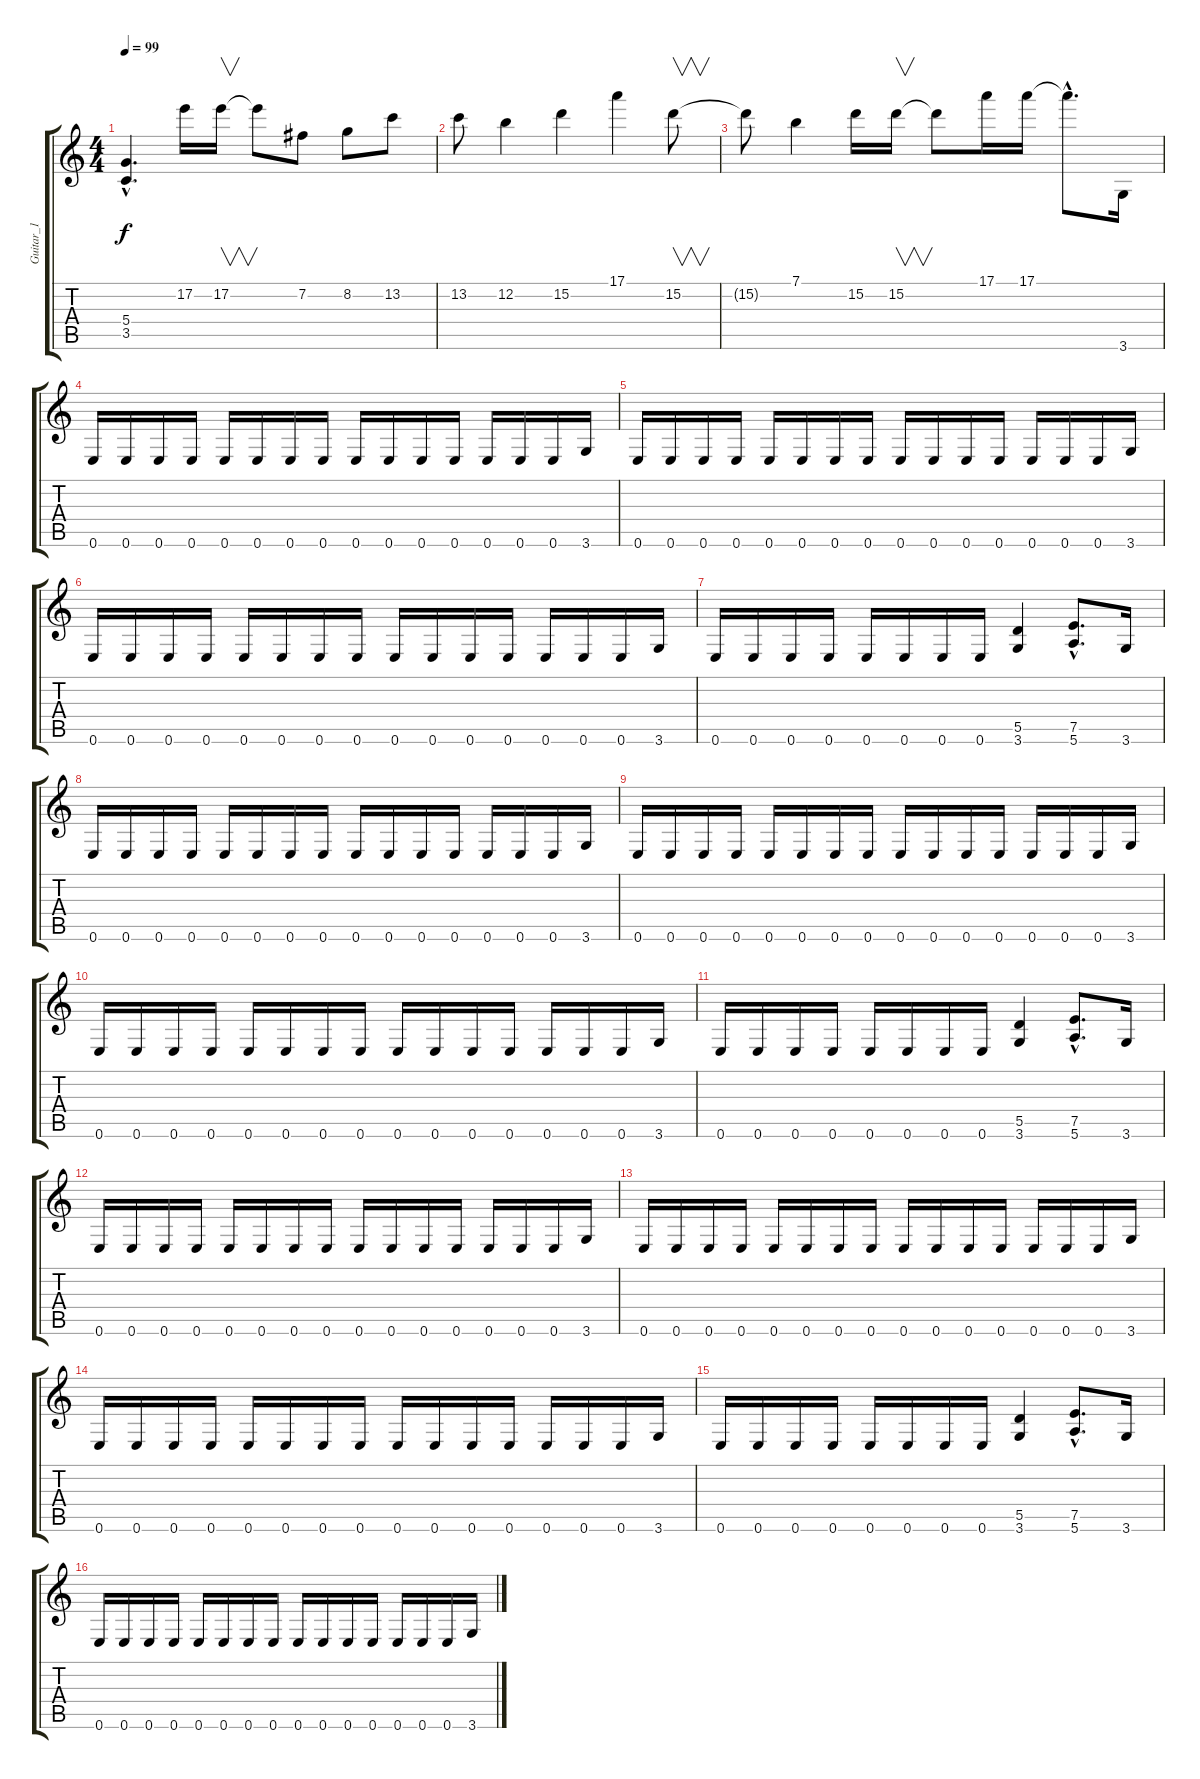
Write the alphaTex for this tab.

\track ("Guitar_1" "Guitar_1") {instrument overdrivenguitar}
\staff {score tabs}
\tuning (E4 B3 G3 D3 A2 E2) {hide}
\ts (4 4)
\tempo 99
\clef g2
\ks c
(5.4{hac} 3.5{hac}).4{d dy f} 17.2.16 17.2.16{v} 17.2{t}.8 7.2.8 8.2.8 13.2.8 |
13.2.8 12.2.4 15.2.4 17.1.4 15.2.8{v} |
15.2{t}.8 7.1.4 15.2.16 15.2.16{v} 15.2{t}.8 17.1.16 17.1.16 17.1{hac t}.8{d} 3.6.16 |
0.6.16 0.6.16 0.6.16 0.6.16 0.6.16 0.6.16 0.6.16 0.6.16 0.6.16 0.6.16 0.6.16 0.6.16 0.6.16 0.6.16 0.6.16 3.6.16 |
0.6.16 0.6.16 0.6.16 0.6.16 0.6.16 0.6.16 0.6.16 0.6.16 0.6.16 0.6.16 0.6.16 0.6.16 0.6.16 0.6.16 0.6.16 3.6.16 |
0.6.16 0.6.16 0.6.16 0.6.16 0.6.16 0.6.16 0.6.16 0.6.16 0.6.16 0.6.16 0.6.16 0.6.16 0.6.16 0.6.16 0.6.16 3.6.16 |
0.6.16 0.6.16 0.6.16 0.6.16 0.6.16 0.6.16 0.6.16 0.6.16 (5.5 3.6).4 (7.5{hac} 5.6{hac}).8{d} 3.6.16 |
0.6.16 0.6.16 0.6.16 0.6.16 0.6.16 0.6.16 0.6.16 0.6.16 0.6.16 0.6.16 0.6.16 0.6.16 0.6.16 0.6.16 0.6.16 3.6.16 |
0.6.16 0.6.16 0.6.16 0.6.16 0.6.16 0.6.16 0.6.16 0.6.16 0.6.16 0.6.16 0.6.16 0.6.16 0.6.16 0.6.16 0.6.16 3.6.16 |
0.6.16 0.6.16 0.6.16 0.6.16 0.6.16 0.6.16 0.6.16 0.6.16 0.6.16 0.6.16 0.6.16 0.6.16 0.6.16 0.6.16 0.6.16 3.6.16 |
0.6.16 0.6.16 0.6.16 0.6.16 0.6.16 0.6.16 0.6.16 0.6.16 (5.5 3.6).4 (7.5{hac} 5.6{hac}).8{d} 3.6.16 |
0.6.16 0.6.16 0.6.16 0.6.16 0.6.16 0.6.16 0.6.16 0.6.16 0.6.16 0.6.16 0.6.16 0.6.16 0.6.16 0.6.16 0.6.16 3.6.16 |
0.6.16 0.6.16 0.6.16 0.6.16 0.6.16 0.6.16 0.6.16 0.6.16 0.6.16 0.6.16 0.6.16 0.6.16 0.6.16 0.6.16 0.6.16 3.6.16 |
0.6.16 0.6.16 0.6.16 0.6.16 0.6.16 0.6.16 0.6.16 0.6.16 0.6.16 0.6.16 0.6.16 0.6.16 0.6.16 0.6.16 0.6.16 3.6.16 |
0.6.16 0.6.16 0.6.16 0.6.16 0.6.16 0.6.16 0.6.16 0.6.16 (5.5 3.6).4 (7.5{hac} 5.6{hac}).8{d} 3.6.16 |
0.6.16 0.6.16 0.6.16 0.6.16 0.6.16 0.6.16 0.6.16 0.6.16 0.6.16 0.6.16 0.6.16 0.6.16 0.6.16 0.6.16 0.6.16 3.6.16
